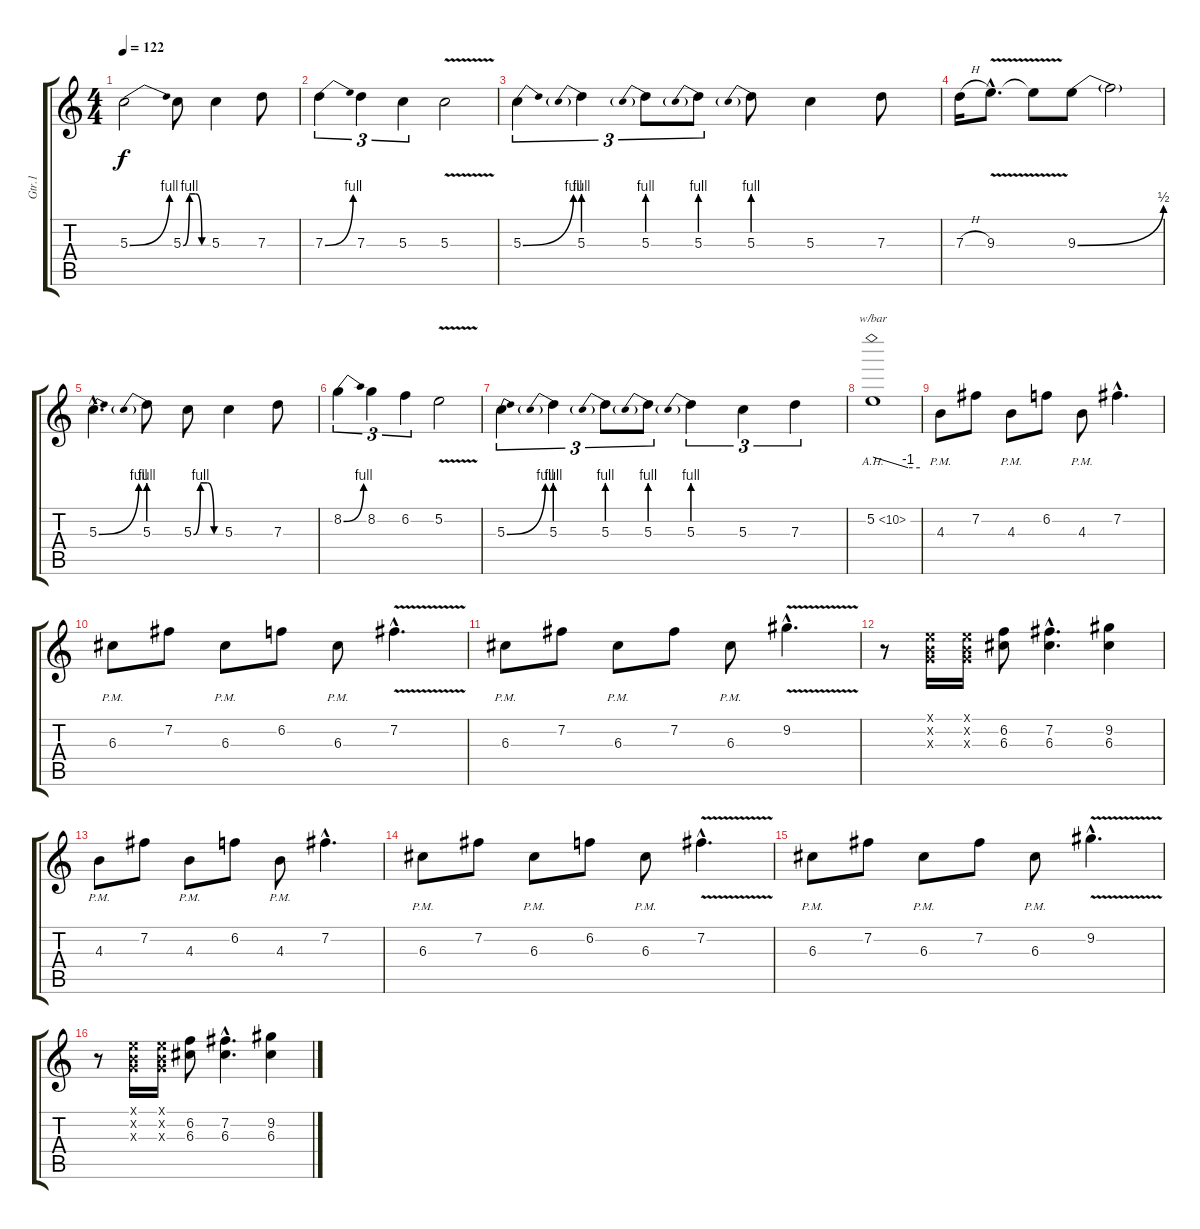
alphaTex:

\track ("Gtr.1" "Gtr.1") {instrument distortionguitar}
\staff {score tabs}
\tuning (E4 B3 G3 D3 A2 E2) {hide}
\ts (4 4)
\tempo 122
\clef g2
\ks c
5.3{be (bend 0 0 60 4)}.2{dy f} 5.3{be (custom 0 0 15 4 30 4 45 0 60 0)}.8 5.3.4 7.3.8 |
7.3{be (bend 0 0 60 4)}.4{tu (3 2)} 7.3.4{tu (3 2)} 5.3.4{tu (3 2)} 5.3{v}.2 |
5.3{be (bend 0 0 60 4)}.4{tu (3 2)} 5.3{be (prebend 0 4 60 4)}.4{tu (3 2)} 5.3{be (prebend 0 4 60 4)}.8{tu (3 2)} 5.3{be (prebend 0 4 60 4)}.8{tu (3 2)} 5.3{be (prebend 0 4 60 4)}.8 5.3.4 7.3.8 |
7.3{h}.16 9.3{v hac}.8{d} 9.3{t}.8 9.3{be (bend 0 0 60 2)}.8 9.3{t}.2 |
5.3{be (bend 0 0 60 4) hac}.4{d} 5.3{be (prebend 0 4 60 4)}.8 5.3{be (custom 0 0 15 4 30 4 45 0 60 0)}.8 5.3.4 7.3.8 |
8.2{be (bend 0 0 60 4)}.4{tu (3 2)} 8.2.4{tu (3 2)} 6.2.4{tu (3 2)} 5.2{v}.2 |
5.3{be (bend 0 0 60 4)}.4{tu (3 2)} 5.3{be (prebend 0 4 60 4)}.4{tu (3 2)} 5.3{be (prebend 0 4 60 4)}.8{tu (3 2)} 5.3{be (prebend 0 4 60 4)}.8{tu (3 2)} 5.3{be (prebend 0 4 60 4)}.4{tu (3 2)} 5.3.4{tu (3 2)} 7.3.4{tu (3 2)} |
5.2{ah 5}.1{tbe (custom default 0 0 45 -4 60 -4)} |
4.3{pm}.8 7.2.8 4.3{pm}.8 6.2.8 4.3{pm}.8 7.2{hac}.4{d} |
6.3{pm}.8 7.2.8 6.3{pm}.8 6.2.8 6.3{pm}.8 7.2{v hac}.4{d} |
6.3{pm}.8 7.2.8 6.3{pm}.8 7.2.8 6.3{pm}.8 9.2{v hac}.4{d} |
r.8 (0.1{x} 0.2{x} 0.3{x}).16 (0.1{x} 0.2{x} 0.3{x}).16 (6.2 6.3).8 (7.2{hac} 6.3{hac}).4{d} (9.2 6.3).4 |
4.3{pm}.8 7.2.8 4.3{pm}.8 6.2.8 4.3{pm}.8 7.2{hac}.4{d} |
6.3{pm}.8 7.2.8 6.3{pm}.8 6.2.8 6.3{pm}.8 7.2{v hac}.4{d} |
6.3{pm}.8 7.2.8 6.3{pm}.8 7.2.8 6.3{pm}.8 9.2{v hac}.4{d} |
r.8 (0.1{x} 0.2{x} 0.3{x}).16 (0.1{x} 0.2{x} 0.3{x}).16 (6.2 6.3).8 (7.2{hac} 6.3{hac}).4{d} (9.2 6.3).4
